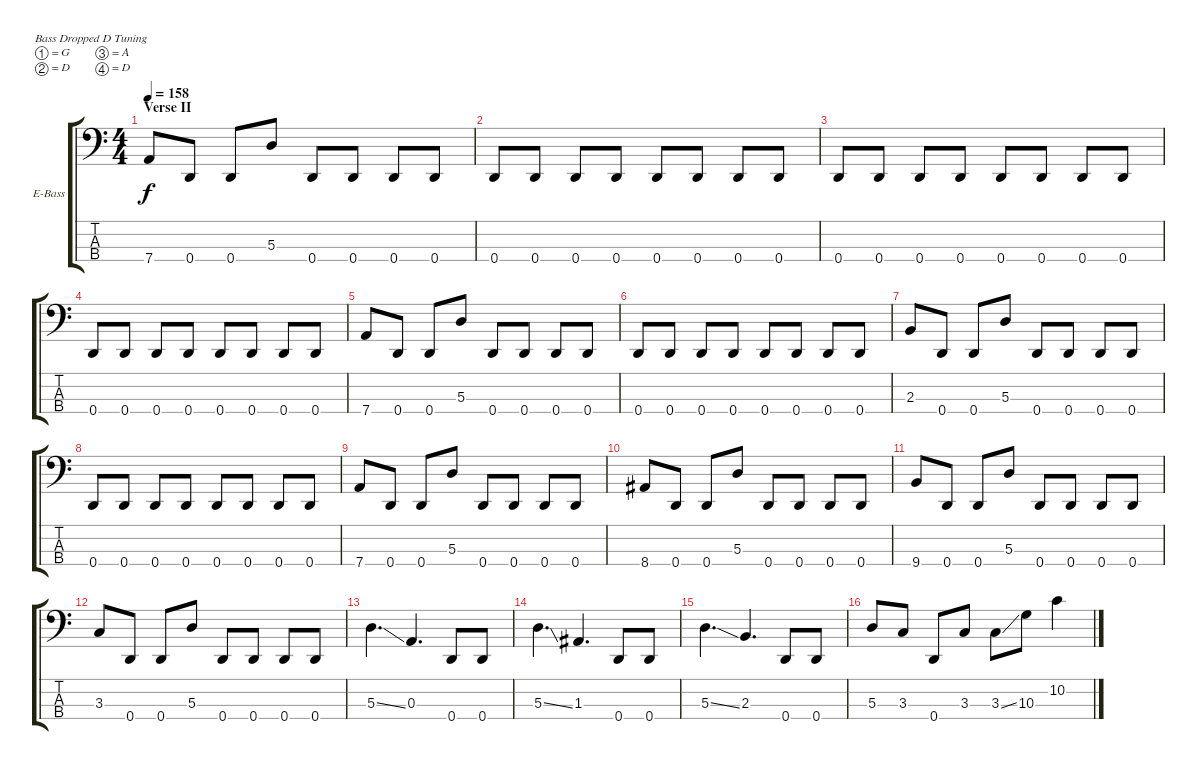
\bracketExtendMode groupsimilarinstruments
\firstSystemTrackNameOrientation horizontal
\otherSystemsTrackNameOrientation horizontal
\track ("Bass" "E-Bass") {instrument electricbasspick}
\staff {score tabs}
\tuning (G2 D2 A1 D1)
\ts (4 4)
\section ("" "Verse II")
\tempo 158
\clef f4
\ks c
7.4.8{dy f} 0.4.8 0.4.8 5.3.8 0.4.8 0.4.8 0.4.8 0.4.8 |
0.4.8 0.4.8 0.4.8 0.4.8 0.4.8 0.4.8 0.4.8 0.4.8 |
0.4.8 0.4.8 0.4.8 0.4.8 0.4.8 0.4.8 0.4.8 0.4.8 |
0.4.8 0.4.8 0.4.8 0.4.8 0.4.8 0.4.8 0.4.8 0.4.8 |
7.4.8 0.4.8 0.4.8 5.3.8 0.4.8 0.4.8 0.4.8 0.4.8 |
0.4.8 0.4.8 0.4.8 0.4.8 0.4.8 0.4.8 0.4.8 0.4.8 |
2.3.8 0.4.8 0.4.8 5.3.8 0.4.8 0.4.8 0.4.8 0.4.8 |
0.4.8 0.4.8 0.4.8 0.4.8 0.4.8 0.4.8 0.4.8 0.4.8 |
7.4.8 0.4.8 0.4.8 5.3.8 0.4.8 0.4.8 0.4.8 0.4.8 |
8.4.8 0.4.8 0.4.8 5.3.8 0.4.8 0.4.8 0.4.8 0.4.8 |
9.4.8 0.4.8 0.4.8 5.3.8 0.4.8 0.4.8 0.4.8 0.4.8 |
3.3.8 0.4.8 0.4.8 5.3.8 0.4.8 0.4.8 0.4.8 0.4.8 |
5.3{ss}.4{d} 0.3.4{d} 0.4.8 0.4.8 |
5.3{ss}.4{d} 1.3.4{d} 0.4.8 0.4.8 |
5.3{ss}.4{d} 2.3.4{d} 0.4.8 0.4.8 |
5.3.8 3.3.8 0.4.8 3.3.8 3.3{ss}.8 10.3.8 10.2.4
